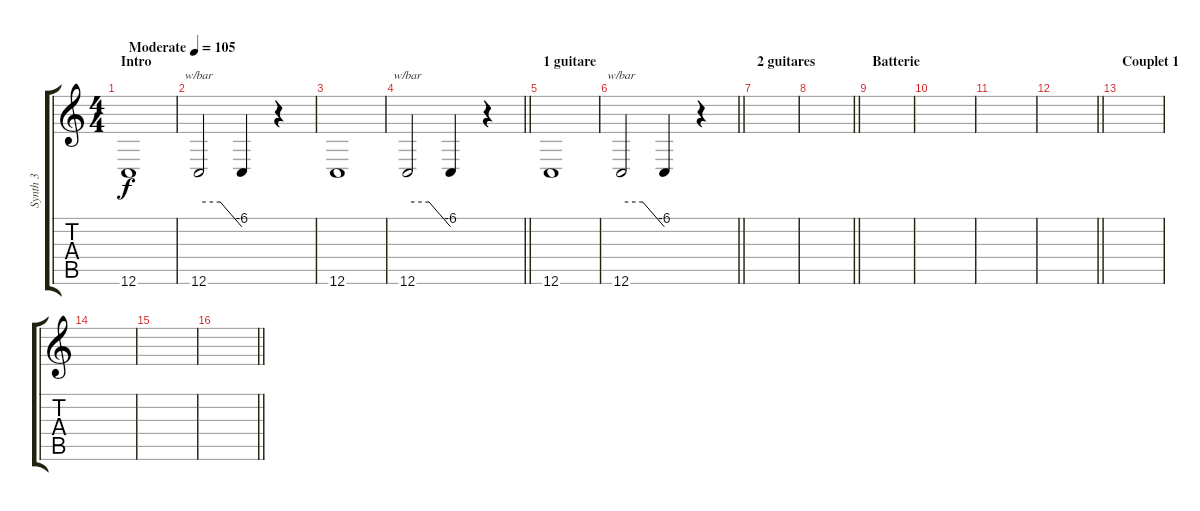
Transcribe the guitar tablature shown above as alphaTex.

\track ("Synth 3" "Synth 3") {instrument tremolostrings}
\staff {score tabs}
\tuning (D4 A3 F3 C3 G2 C2) {hide}
\ts (4 4)
\section ("" "Intro")
\tempo (105 "Moderate")
\clef g2
\ks c
12.6.1{dy f volume 13 instrument tremolostrings} |
12.6.2{tbe (custom default 0 0 30 0 60 -24)} 12.6{t}.4 r.4{volume 0} |
12.6.1{volume 13} |
\barLineRight lightlight
12.6.2{tbe (custom default 0 0 30 0 60 -24)} 12.6{t}.4 r.4{volume 0} |
\section ("" "1 guitare")
12.6.1{volume 13} |
\barLineRight lightlight
12.6.2{tbe (custom default 0 0 30 0 60 -24)} 12.6{t}.4 r.4{volume 0} |
\section ("" "2 guitares")
|
\barLineRight lightlight
|
\section ("" "Batterie")
|
|
|
\barLineRight lightlight
|
\section ("" "Couplet 1")
|
|
|
\barLineRight lightlight
